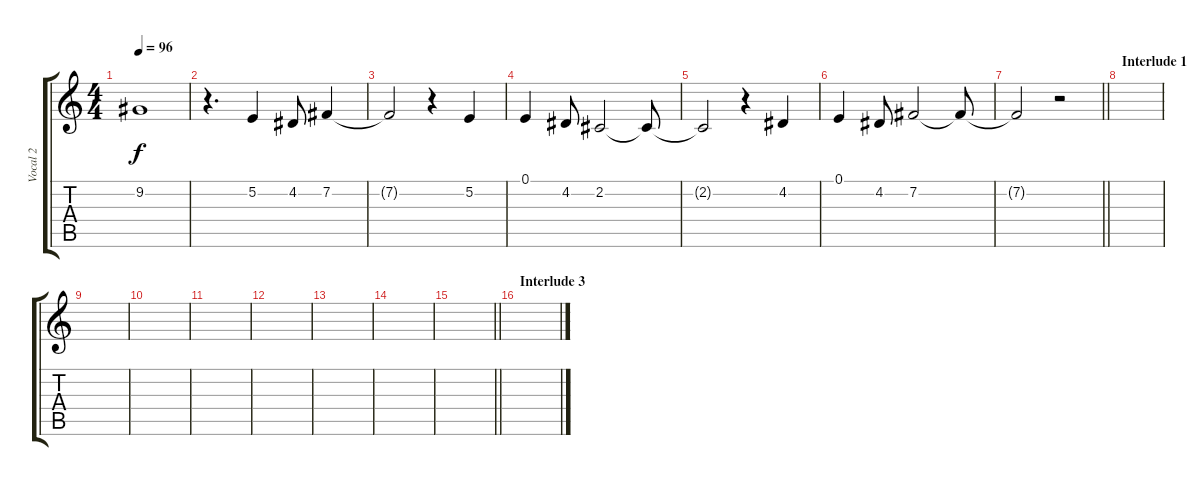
\track ("Vocal 2" "Vocal 2") {instrument fx7echoes}
\staff {score tabs}
\tuning (E4 B3 G3 D3 A2 E2) {hide}
\ts (4 4)
\tempo 96
\clef g2
\ks c
9.2{t}.1{dy f} |
r.4{d} 5.2.4 4.2.8 7.2.4 |
7.2{t}.2 r.4 5.2.4 |
0.1.4 4.2.8 2.2.2 2.2{t}.8 |
2.2{t}.2 r.4 4.2.4 |
0.1.4 4.2.8 7.2.2 7.2{t}.8 |
\barLineRight lightlight
7.2{t}.2 r.2 |
\section ("" "Interlude 1")
|
|
|
|
|
|
|
\barLineRight lightlight
|
\section ("" "Interlude 3")
